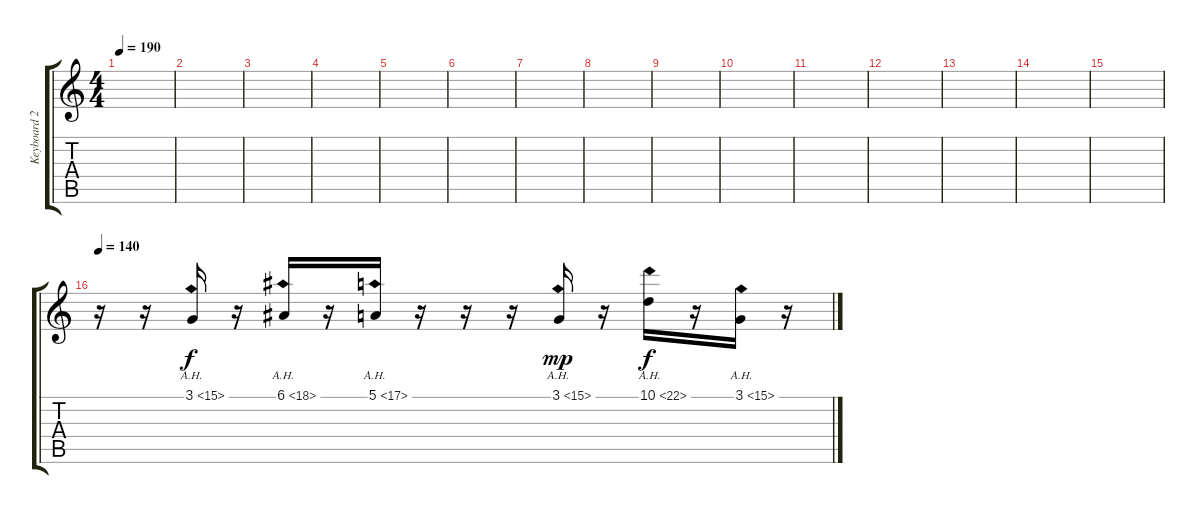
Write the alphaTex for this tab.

\track ("Keyboard 2" "Keyboard 2") {instrument choiraahs}
\staff {score tabs}
\tuning (E4 B3 G3 D3 A2 E2) {hide}
\ts (4 4)
\tempo 190
\clef g2
\ks c
|
|
|
|
|
|
|
|
|
|
|
|
|
|
|
\tempo 140
r.16{volume 15 instrument stringensemble1} r.16 3.1{ah 12}.16 r.16 6.1{ah 12}.16 r.16 5.1{ah 12}.16 r.16 r.16 r.16 3.1{ah 12}.16{dy mp} r.16 10.1{ah 12}.16{dy f} r.16 3.1{ah 12}.16 r.16
